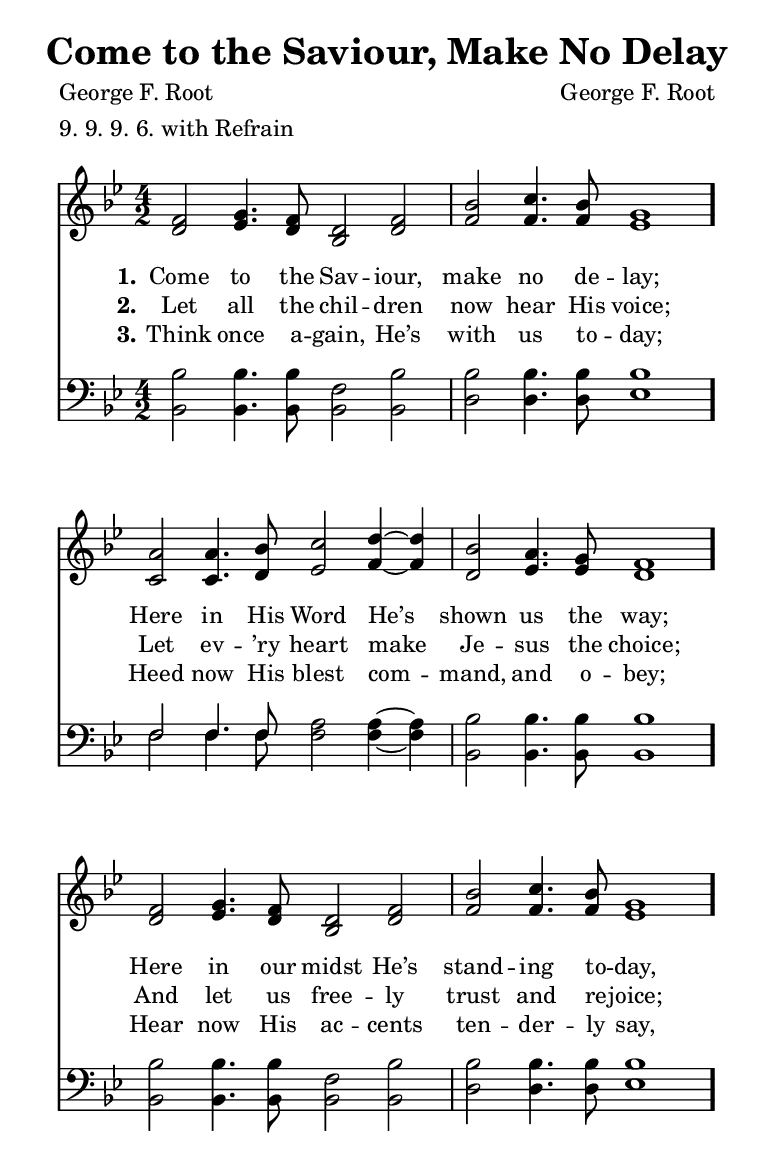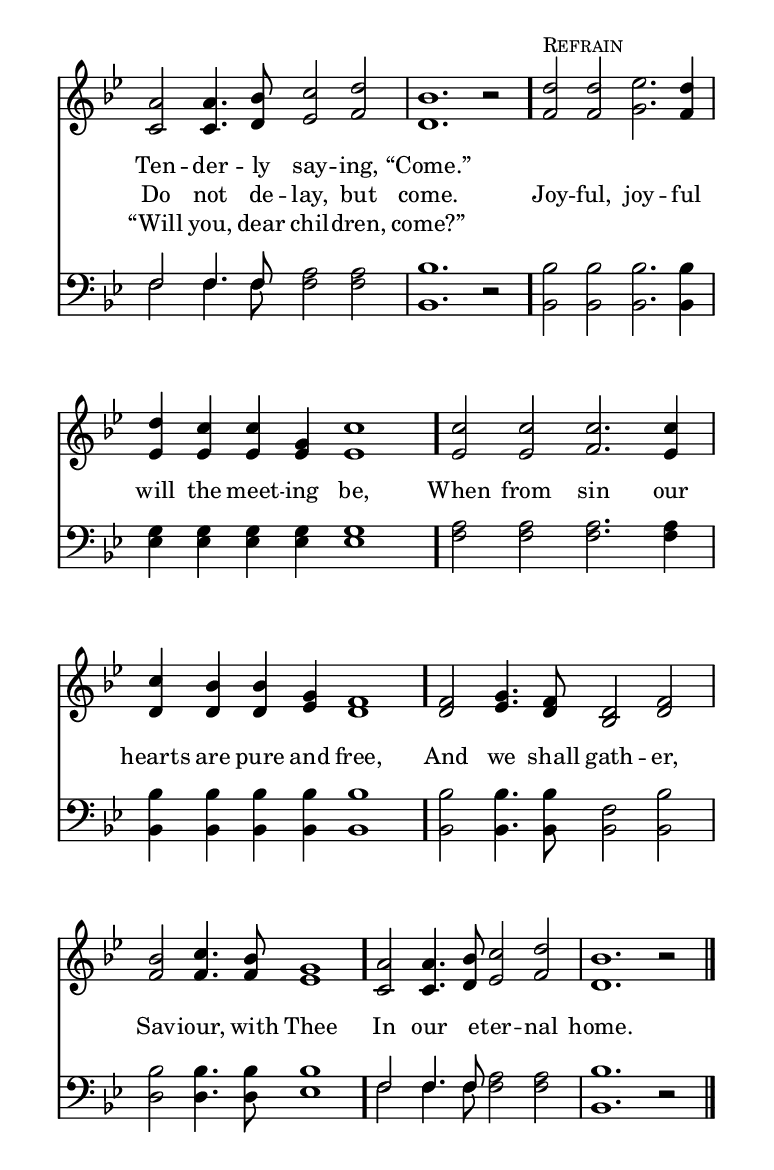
\include "common/global.ily"
\paper {
  \include "common/paper.ily"
  system-count = #(cond (is-eogsized 5) (#t #f))
}

\header{
  %children
  hymnnumber = "333"
  title = "Come to the Saviour, Make No Delay"
  tunename = ""
  meter = "9. 9. 9. 6. with Refrain"
  poet = "George F. Root"
  composer = "George F. Root"
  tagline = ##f
}

global = {
  \include "common/overrides.ily"
  \override Staff.TimeSignature.style = #'numbered
  \time 4/2
  \override Score.MetronomeMark.transparent = ##t % hide all fermata changes too
  \tempo 2=80
  \key bes \major
  \autoBeamOff
}

patternA = { c2 c4. c8 c2 c | c2 c4. c8 c1 }
patternB = { c2 c4. c8 c2 c4 ~ c | c2 c4. c8 c1 }
patternC = { c2 c4. c8 c2 c | c1. c2 }
patternD = { c2 c c2. c4 | c c c c c1 }

notesSoprano = {
\global
\relative c' {

  \changePitch \patternA { f g f d f | bes c bes g }
  \changePitch \patternB { a a bes c d d | bes a g f }
  \changePitch \patternA { f g f d f | bes c bes g }
  \changePitch \patternC { a a bes c d | bes r }

  << s^\markup { \small \caps "Refrain" }
  \changePitch \patternD { d d ees d | d c c g c } >>
  \changePitch \patternD { c c c c | c bes bes g f }
  \changePitch \patternA { f g f d f | bes c bes g }
  \changePitch \patternC { a a bes c d | bes r }

  \bar "|."

}
}

notesAlto = {
\global
\relative e' {

  \changePitch \patternA { d ees d bes d | f f f ees }
  \changePitch \patternB { c c d ees f f | d ees ees d }
  \changePitch \patternA { d ees d bes d | f f f ees }
  \changePitch \patternC { c c d ees f | d r }

  \changePitch \patternD { f f g f | ees ees ees ees ees }
  \changePitch \patternD { ees ees f ees | d d d ees d }
  \changePitch \patternA { d ees d bes d | f f f ees }
  \changePitch \patternC { c c d ees f | d r }

}
}

notesTenor = {
\global
\relative a {

  \changePitch \patternA { bes bes bes f bes | bes bes bes bes }
  \changePitch \patternB { f f f a a a | bes bes bes bes }
  \changePitch \patternA { bes bes bes f bes | bes bes bes bes }
  \changePitch \patternC { f f f a a | bes r }

  \changePitch \patternD { bes bes bes bes | g g g g g }
  \changePitch \patternD { a a a a | bes bes bes bes bes }
  \changePitch \patternA { bes bes bes f bes | bes bes bes bes }
  \changePitch \patternC { f f f a a | bes r }

}
}

notesBass = {
\global
\relative f, {

  \changePitch \patternA { bes bes bes bes bes | d d d ees }
  \changePitch \patternB { f f f f f f | bes, bes bes bes }
  \changePitch \patternA { bes bes bes bes bes | d d d ees }
  \changePitch \patternC { f f f f f | bes, r }

  \changePitch \patternD { bes bes bes bes | ees ees ees ees ees }
  \changePitch \patternD { f f f f | bes, bes bes bes bes }
  \changePitch \patternA { bes bes bes bes bes | d d d ees }
  \changePitch \patternC { f f f f f | bes, r }

}
}

Refrain = \lyricmode {

Joy -- ful, joy -- ful will the meet -- ing be, \bar "."
When from sin our hearts are pure and free, \bar "."
And we shall gath -- er, Sav -- iour, with Thee \bar "."
In our e -- ter -- nal home. \bar "."

}

wordsA = \lyricmode {
\set stanza = "1."

Come to the Sav -- iour, make no de -- lay; \bar "."
Here in His Word He’s shown us the way; \bar "."
Here in our midst He’s stand -- ing to -- day, \bar "."
Ten -- der -- ly say -- ing, “Come.” \bar "."

}

wordsB = \lyricmode {
\set stanza = "2."

Let all the chil -- dren now hear His voice;
Let ev -- ’ry heart make Je -- sus the choice;
And let us free -- ly trust and re -- joice;
Do not de -- lay, but come.

\Refrain

}

wordsC = \lyricmode {
\set stanza = "3."

Think once a -- gain, He’s with us to -- day;
Heed now His blest com -- mand, and o -- bey;
Hear now His ac -- cents ten -- der -- ly say,
“Will you, dear chil -- dren, come?”

}

\score {
  \context ChoirStaff <<
    \context Staff = upper <<
      \set Staff.autoBeaming = ##f
      \set ChoirStaff.systemStartDelimiter = #'SystemStartBar
      \set ChoirStaff.printPartCombineTexts = ##f
      \partcombine #'(2 . 11) \notesSoprano \notesAlto
      \context NullVoice = sopranos { \voiceOne << \notesSoprano >> }
      \context Lyrics = one   \lyricsto sopranos \wordsA
      \context Lyrics = two   \lyricsto sopranos \wordsB
      \context Lyrics = three \lyricsto sopranos \wordsC
    >>
    \context Staff = men <<
      \set Staff.autoBeaming = ##f
      \clef bass
      \set ChoirStaff.printPartCombineTexts = ##f
      \partcombine #'(2 . 11) \notesTenor \notesBass
    >>
  >>
  \layout {
    \include "common/layout.ily"
  }
  #(cond ((ly:get-option 'eog-midi-permitted) #{ \midi{
    \include "common/midi.ily"
  } #}))
}

\version "2.19.49"  % necessary for upgrading to future LilyPond versions.

% vi:set et ts=2 sw=2 ai nocindent syntax=lilypond:
